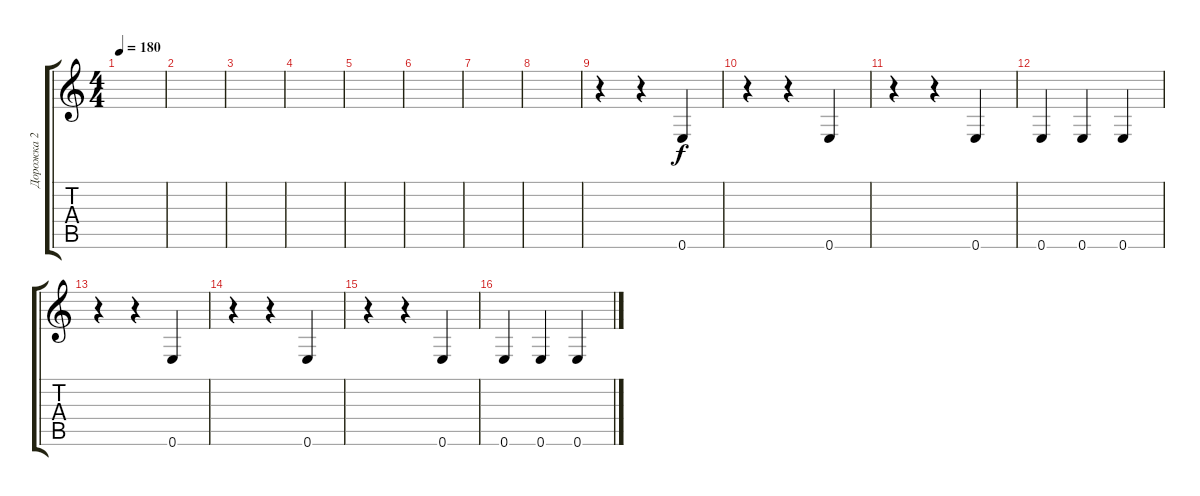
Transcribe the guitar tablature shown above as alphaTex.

\track ("Дорожка 2" "Дорожка 2") {instrument acousticguitarnylon}
\staff {score tabs}
\tuning (E4 B3 G3 D3 A2 E2) {hide}
\ts (4 4)
\tempo 180
\clef g2
\ks c
|
|
|
|
|
|
|
|
r.4 r.4 0.6.4 |
r.4 r.4 0.6.4 |
r.4 r.4 0.6.4 |
0.6.4 0.6.4 0.6.4 |
r.4 r.4 0.6.4 |
r.4 r.4 0.6.4 |
r.4 r.4 0.6.4 |
0.6.4 0.6.4 0.6.4
